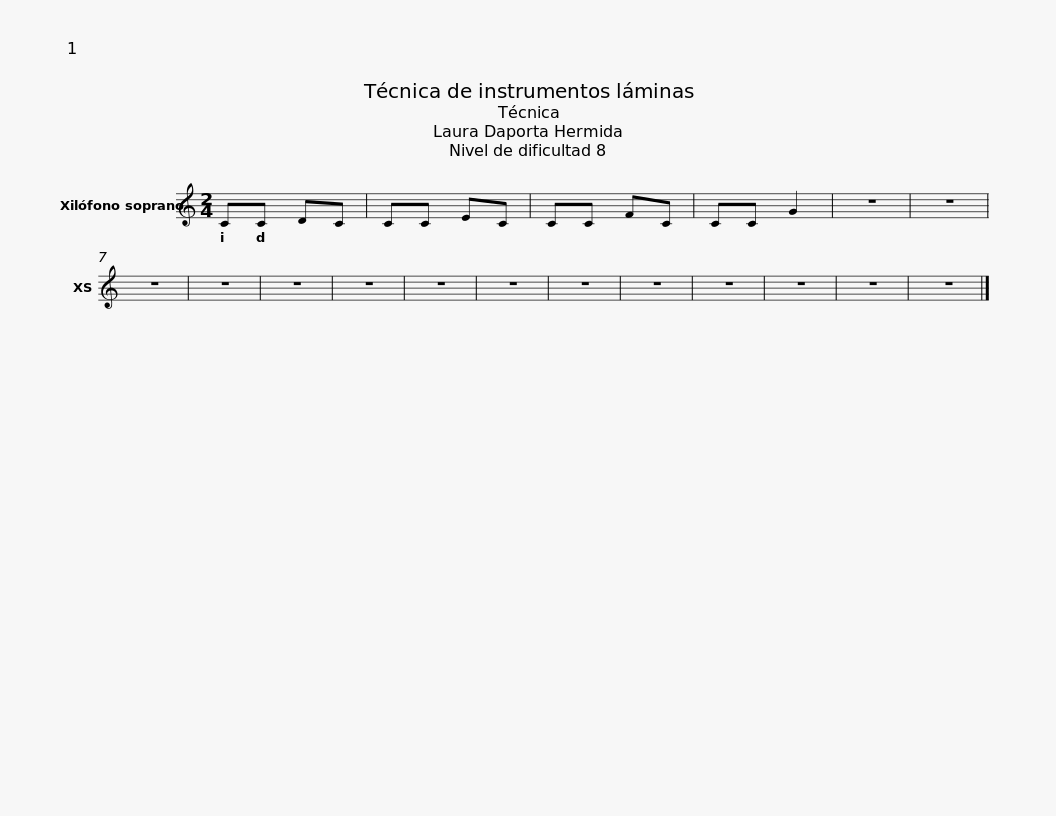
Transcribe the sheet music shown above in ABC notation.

X:1
L:1/8
M:2/4
I:linebreak $
K:C
V:1 treble
V:1
 CC DC | CC EC | CC FC | CC G2 | z4 | %5
 z4 | z4 | z4 | z4 | z4 | %10
 z4 | z4 | z4 | z4 |$ z4 | %15
 z4 | z4 | z4 |] %18
